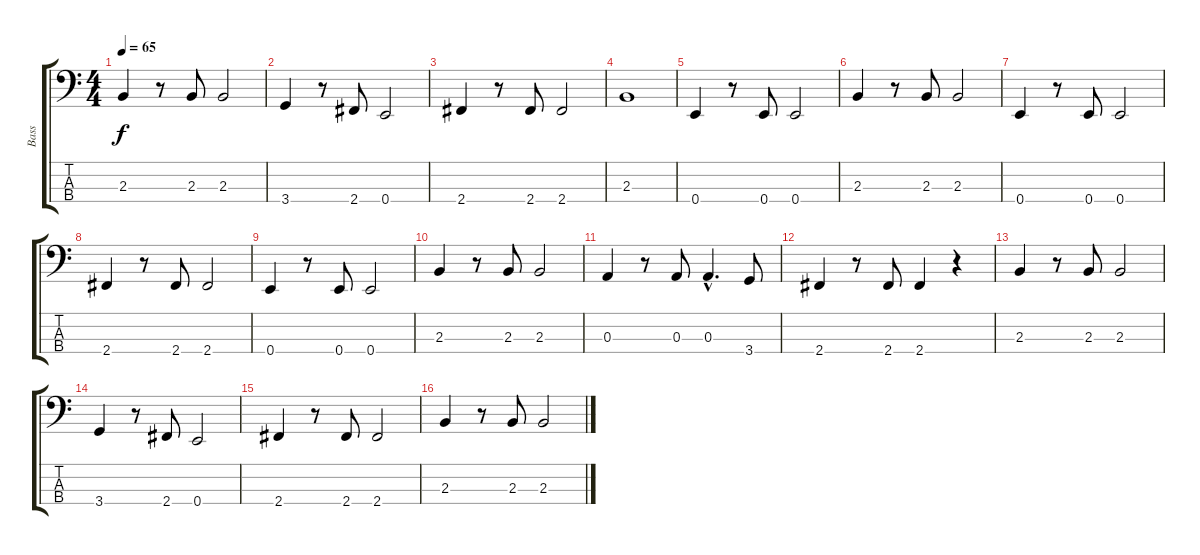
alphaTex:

\track ("Bass" "Bass") {instrument electricbassfinger}
\staff {score tabs}
\tuning (G2 D2 A1 E1) {hide}
\ts (4 4)
\tempo 65
\clef f4
\ks c
2.3.4{dy f instrument electricbassfinger} r.8 2.3.8 2.3.2 |
3.4.4 r.8 2.4.8 0.4.2 |
2.4.4 r.8 2.4.8 2.4.2 |
2.3.1 |
0.4.4 r.8 0.4.8 0.4.2 |
2.3.4 r.8 2.3.8 2.3.2 |
0.4.4 r.8 0.4.8 0.4.2 |
2.4.4 r.8 2.4.8 2.4.2 |
0.4.4 r.8 0.4.8 0.4.2 |
2.3.4 r.8 2.3.8 2.3.2 |
0.3.4 r.8 0.3.8 0.3{hac}.4{d} 3.4.8 |
2.4.4 r.8 2.4.8 2.4.4 r.4 |
2.3.4 r.8 2.3.8 2.3.2 |
3.4.4 r.8 2.4.8 0.4.2 |
2.4.4 r.8 2.4.8 2.4.2 |
2.3.4 r.8 2.3.8 2.3.2
